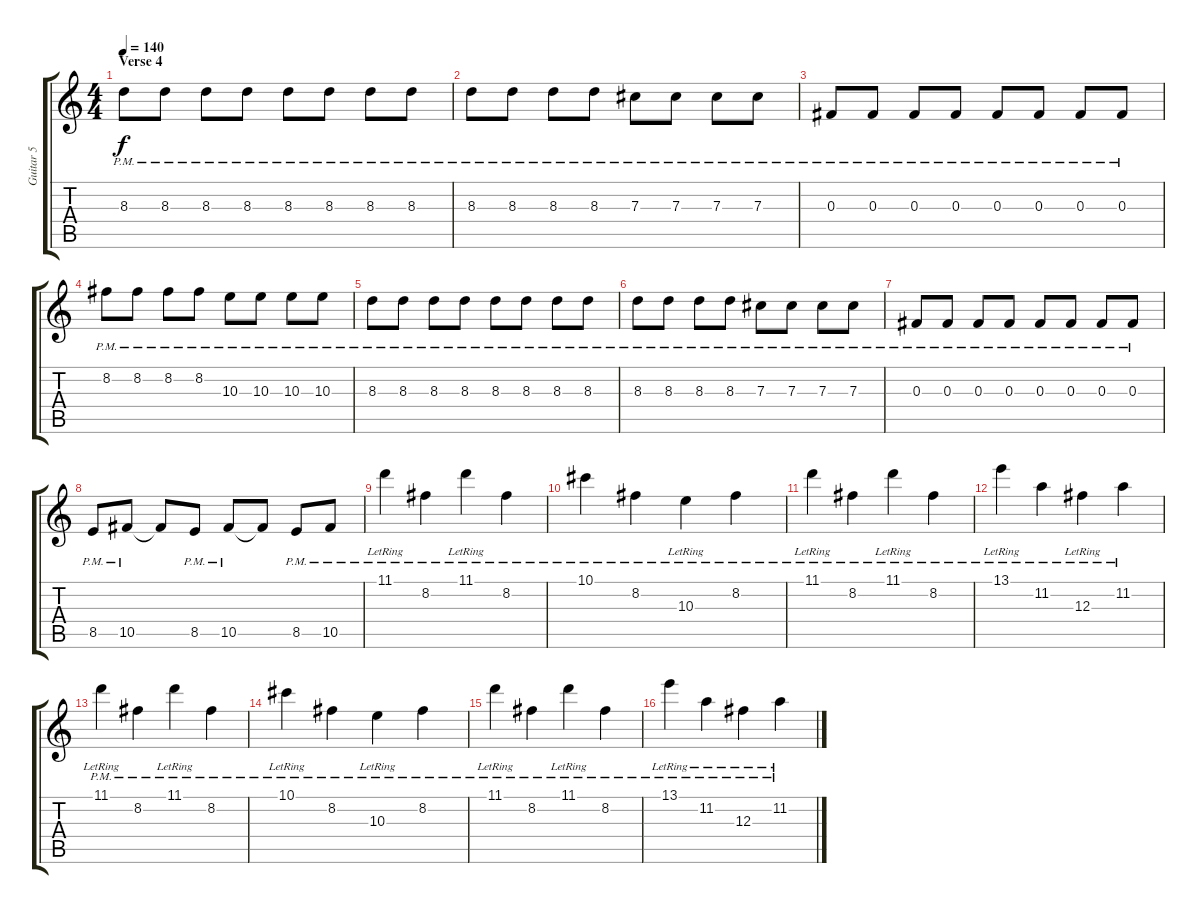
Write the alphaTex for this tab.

\track ("Guitar 5" "Guitar 5") {instrument distortionguitar}
\staff {score tabs}
\tuning (Eb4 Bb3 Gb3 Db3 Ab2 Db2) {hide}
\ts (4 4)
\section ("" "Verse 4")
\tempo 140
\clef g2
\ks c
8.3{pm}.8{dy f} 8.3{pm}.8 8.3{pm}.8 8.3{pm}.8 8.3{pm}.8 8.3{pm}.8 8.3{pm}.8 8.3{pm}.8 |
8.3{pm}.8 8.3{pm}.8 8.3{pm}.8 8.3{pm}.8 7.3{pm}.8 7.3{pm}.8 7.3{pm}.8 7.3{pm}.8 |
0.3{pm}.8 0.3{pm}.8 0.3{pm}.8 0.3{pm}.8 0.3{pm}.8 0.3{pm}.8 0.3{pm}.8 0.3{pm}.8 |
8.2{pm}.8 8.2{pm}.8 8.2{pm}.8 8.2{pm}.8 10.3{pm}.8 10.3{pm}.8 10.3{pm}.8 10.3{pm}.8 |
8.3{pm}.8 8.3{pm}.8 8.3{pm}.8 8.3{pm}.8 8.3{pm}.8 8.3{pm}.8 8.3{pm}.8 8.3{pm}.8 |
8.3{pm}.8 8.3{pm}.8 8.3{pm}.8 8.3{pm}.8 7.3{pm}.8 7.3{pm}.8 7.3{pm}.8 7.3{pm}.8 |
0.3{pm}.8 0.3{pm}.8 0.3{pm}.8 0.3{pm}.8 0.3{pm}.8 0.3{pm}.8 0.3{pm}.8 0.3{pm}.8 |
8.5{pm}.8 10.5{pm}.8 10.5{t}.8 8.5{pm}.8 10.5{pm}.8 10.5{t}.8 8.5{pm}.8 10.5{pm}.8 |
11.1{pm lr}.4 8.2{pm}.4 11.1{pm lr}.4 8.2{pm}.4 |
10.1{pm}.4 8.2{pm}.4 10.3{pm lr}.4 8.2{pm}.4 |
11.1{pm lr}.4 8.2{pm}.4 11.1{pm lr}.4 8.2{pm}.4 |
13.1{pm lr}.4 11.2{pm}.4 12.3{pm lr}.4 11.2{pm}.4 |
11.1{pm lr}.4 8.2{pm}.4 11.1{pm lr}.4 8.2{pm}.4 |
10.1{pm lr}.4 8.2{pm}.4 10.3{pm lr}.4 8.2{pm}.4 |
11.1{pm lr}.4 8.2{pm}.4 11.1{pm lr}.4 8.2{pm}.4 |
13.1{pm lr}.4 11.2{pm lr}.4 12.3{pm lr}.4 11.2{pm lr}.4
